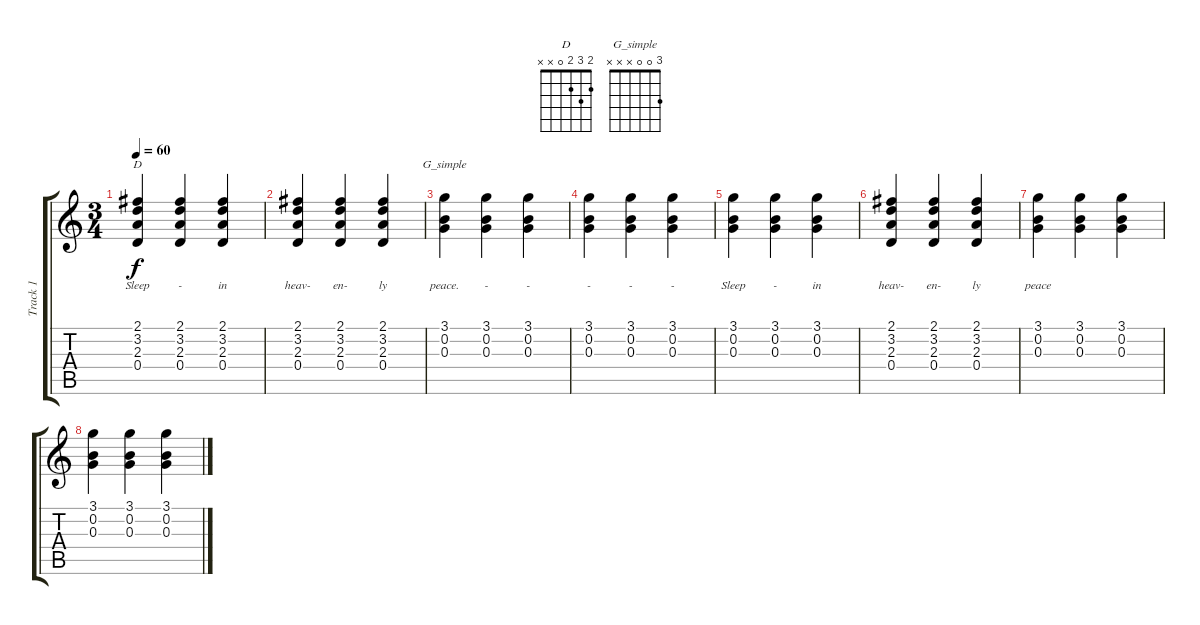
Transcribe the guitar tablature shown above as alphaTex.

\track ("Track 1" "Track 1") {instrument acousticguitarsteel}
\staff {score tabs}
\tuning (E4 B3 G3 D3 A2 E2) {hide}
\chord ("D" 2 3 2 0 x x)
\chord ("G_simple" 3 0 0 x x x)
\ts (3 4)
\tempo 60
\clef g2
\ks c
(2.1 3.2 2.3 0.4).4{ch "D" lyrics (0 "Sleep") lyrics (1 "") lyrics (2 "") lyrics (3 "") lyrics (4 "") dy f} (2.1 3.2 2.3 0.4).4{lyrics (0 "-") lyrics (1 "") lyrics (2 "") lyrics (3 "") lyrics (4 "")} (2.1 3.2 2.3 0.4).4{lyrics (0 "in") lyrics (1 "") lyrics (2 "") lyrics (3 "") lyrics (4 "")} |
(2.1 3.2 2.3 0.4).4{lyrics (0 "heav-") lyrics (1 "") lyrics (2 "") lyrics (3 "") lyrics (4 "")} (2.1 3.2 2.3 0.4).4{lyrics (0 "en-") lyrics (1 "") lyrics (2 "") lyrics (3 "") lyrics (4 "")} (2.1 3.2 2.3 0.4).4{lyrics (0 "ly") lyrics (1 "") lyrics (2 "") lyrics (3 "") lyrics (4 "")} |
(3.1 0.2 0.3).4{ch "G_simple" lyrics (0 "peace.") lyrics (1 "") lyrics (2 "") lyrics (3 "") lyrics (4 "")} (3.1 0.2 0.3).4{lyrics (0 "-") lyrics (1 "") lyrics (2 "") lyrics (3 "") lyrics (4 "")} (3.1 0.2 0.3).4{lyrics (0 "-") lyrics (1 "") lyrics (2 "") lyrics (3 "") lyrics (4 "")} |
(3.1 0.2 0.3).4{lyrics (0 "-") lyrics (1 "") lyrics (2 "") lyrics (3 "") lyrics (4 "")} (3.1 0.2 0.3).4{lyrics (0 "-") lyrics (1 "") lyrics (2 "") lyrics (3 "") lyrics (4 "")} (3.1 0.2 0.3).4{lyrics (0 "-") lyrics (1 "") lyrics (2 "") lyrics (3 "") lyrics (4 "")} |
(3.1 0.2 0.3).4{lyrics (0 "Sleep") lyrics (1 "") lyrics (2 "") lyrics (3 "") lyrics (4 "")} (3.1 0.2 0.3).4{lyrics (0 "-") lyrics (1 "") lyrics (2 "") lyrics (3 "") lyrics (4 "")} (3.1 0.2 0.3).4{lyrics (0 "in") lyrics (1 "") lyrics (2 "") lyrics (3 "") lyrics (4 "")} |
(2.1 3.2 2.3 0.4).4{lyrics (0 "heav-") lyrics (1 "") lyrics (2 "") lyrics (3 "") lyrics (4 "")} (2.1 3.2 2.3 0.4).4{lyrics (0 "en-") lyrics (1 "") lyrics (2 "") lyrics (3 "") lyrics (4 "")} (2.1 3.2 2.3 0.4).4{lyrics (0 "ly") lyrics (1 "") lyrics (2 "") lyrics (3 "") lyrics (4 "")} |
(3.1 0.2 0.3).4{lyrics (0 "peace") lyrics (1 "") lyrics (2 "") lyrics (3 "") lyrics (4 "")} (3.1 0.2 0.3).4 (3.1 0.2 0.3).4 |
(3.1 0.2 0.3).4 (3.1 0.2 0.3).4 (3.1 0.2 0.3).4
